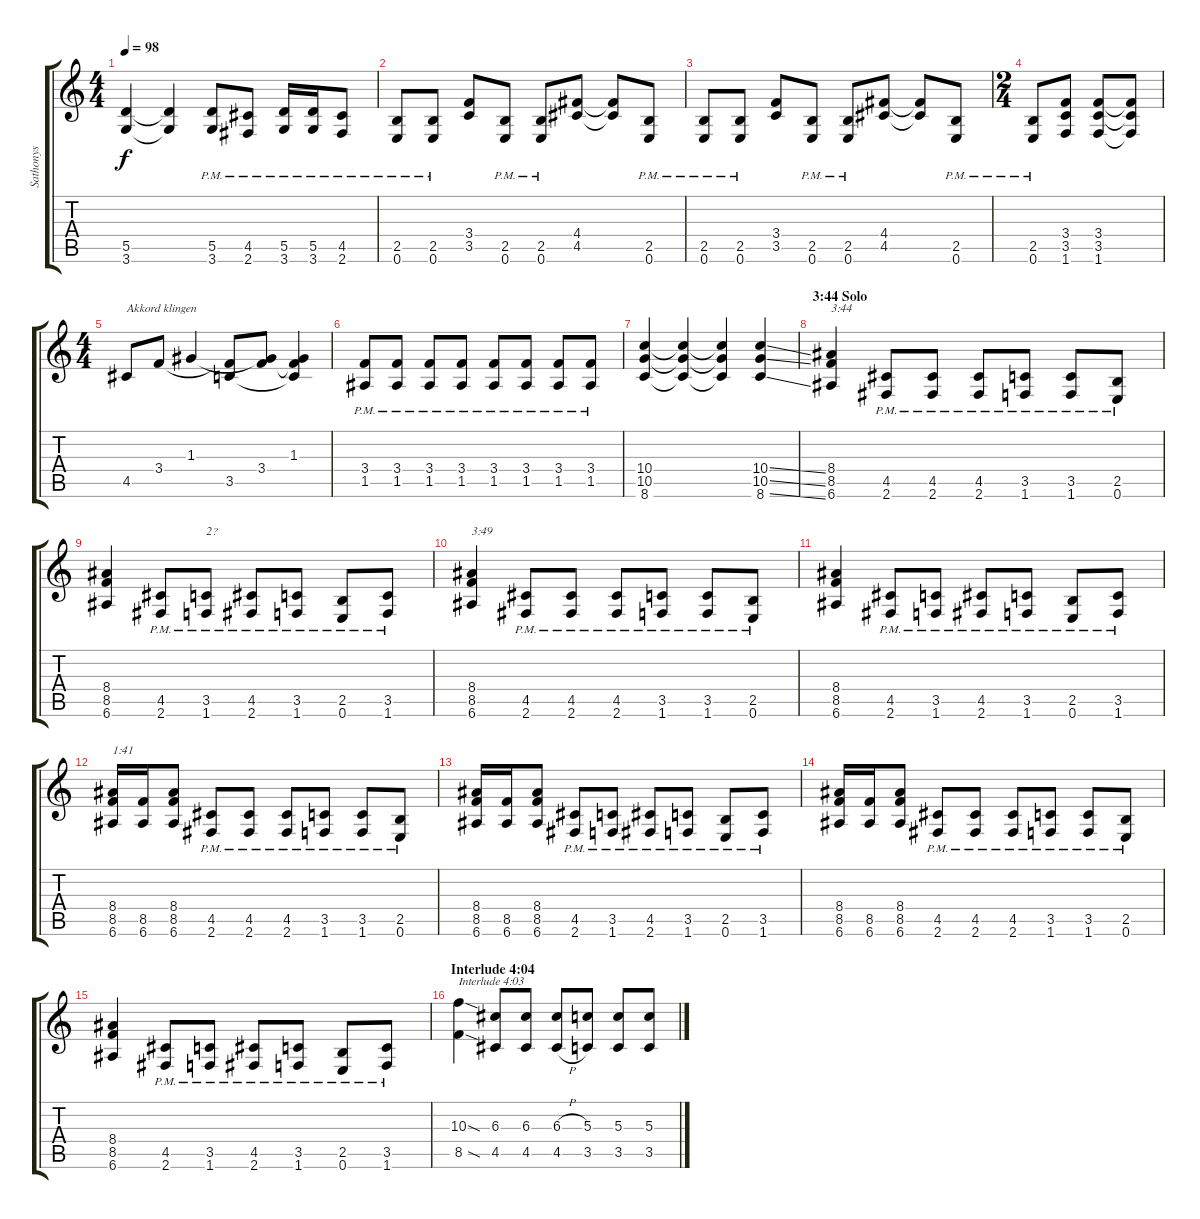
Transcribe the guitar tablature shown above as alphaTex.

\track ("Sathonys" "Sathonys") {instrument overdrivenguitar}
\staff {score tabs}
\tuning (E4 B3 G3 D3 A2 E2) {hide}
\ts (4 4)
\tempo 98
\clef g2
\ks c
(5.5 3.6).4{dy f instrument overdrivenguitar} (5.5{t} 3.6{t}).4 (5.5{pm} 3.6{pm}).8{instrument electricguitarmuted} (4.5{pm} 2.6{pm}).8 (5.5{pm} 3.6{pm}).16 (5.5{pm} 3.6{pm}).16 (4.5{pm} 2.6{pm}).8 |
(2.5{pm} 0.6{pm}).8 (2.5{pm} 0.6{pm}).8 (3.4 3.5).8{instrument overdrivenguitar} (2.5{pm} 0.6{pm}).8{instrument electricguitarmuted} (2.5{pm} 0.6{pm}).8 (4.4 4.5).8{instrument overdrivenguitar} (4.4{t} 4.5{t}).8 (2.5{pm} 0.6{pm}).8{instrument electricguitarmuted} |
(2.5{pm} 0.6{pm}).8 (2.5{pm} 0.6{pm}).8 (3.4 3.5).8{instrument overdrivenguitar} (2.5{pm} 0.6{pm}).8{instrument electricguitarmuted} (2.5{pm} 0.6{pm}).8 (4.4 4.5).8{instrument overdrivenguitar} (4.4{t} 4.5{t}).8 (2.5{pm} 0.6{pm}).8{instrument electricguitarmuted} |
\ts (2 4)
(2.5{pm} 0.6{pm}).8 (3.4 3.5 1.6).8{instrument overdrivenguitar} (3.4 3.5 1.6).8 (3.4{t} 3.5{t} 1.6{t}).8 |
\ts (4 4)
4.5.8{txt "Akkord klingen "} 3.4.8 1.3.4 (3.4{t} 3.5).8 (1.3{t} 3.4).8 (1.3 3.4{t} 3.5{t}).4 |
(3.4{pm} 1.5{pm}).8{instrument electricguitarmuted} (3.4{pm} 1.5{pm}).8 (3.4{pm} 1.5{pm}).8 (3.4{pm} 1.5{pm}).8 (3.4{pm} 1.5{pm}).8 (3.4{pm} 1.5{pm}).8 (3.4{pm} 1.5{pm}).8 (3.4{pm} 1.5{pm}).8 |
(10.4 10.5 8.6).4{instrument overdrivenguitar} (10.4{t} 10.5{t} 8.6{t}).4 (10.4{t} 10.5{t} 8.6{t}).4 (10.4{ss} 10.5{ss} 8.6{ss}).4 |
\section ("" "3:44 Solo")
(8.4 8.5 6.6).4{txt "3:44"} (4.5{pm} 2.6{pm}).8{instrument electricguitarmuted} (4.5{pm} 2.6{pm}).8 (4.5{pm} 2.6{pm}).8 (3.5{pm} 1.6{pm}).8 (3.5{pm} 1.6{pm}).8 (2.5{pm} 0.6{pm}).8 |
(8.4 8.5 6.6).4{instrument overdrivenguitar} (4.5{pm} 2.6{pm}).8{instrument electricguitarmuted} (3.5{pm} 1.6{pm}).8{txt "2?"} (4.5{pm} 2.6{pm}).8 (3.5{pm} 1.6{pm}).8 (2.5{pm} 0.6{pm}).8 (3.5{pm} 1.6{pm}).8 |
(8.4 8.5 6.6).4{txt "3:49" instrument overdrivenguitar} (4.5{pm} 2.6{pm}).8{instrument electricguitarmuted} (4.5{pm} 2.6{pm}).8 (4.5{pm} 2.6{pm}).8 (3.5{pm} 1.6{pm}).8 (3.5{pm} 1.6{pm}).8 (2.5{pm} 0.6{pm}).8 |
(8.4 8.5 6.6).4{instrument overdrivenguitar} (4.5{pm} 2.6{pm}).8{instrument electricguitarmuted} (3.5{pm} 1.6{pm}).8 (4.5{pm} 2.6{pm}).8 (3.5{pm} 1.6{pm}).8 (2.5{pm} 0.6{pm}).8 (3.5{pm} 1.6{pm}).8 |
(8.4 8.5 6.6).16{txt "1:41" instrument overdrivenguitar} (8.5 6.6).16 (8.4 8.5 6.6).8 (4.5{pm} 2.6{pm}).8{instrument electricguitarmuted} (4.5{pm} 2.6{pm}).8 (4.5{pm} 2.6{pm}).8 (3.5{pm} 1.6{pm}).8 (3.5{pm} 1.6{pm}).8 (2.5{pm} 0.6{pm}).8 |
(8.4 8.5 6.6).16{instrument overdrivenguitar} (8.5 6.6).16 (8.4 8.5 6.6).8 (4.5{pm} 2.6{pm}).8{instrument electricguitarmuted} (3.5{pm} 1.6{pm}).8 (4.5{pm} 2.6{pm}).8 (3.5{pm} 1.6{pm}).8 (2.5{pm} 0.6{pm}).8 (3.5{pm} 1.6{pm}).8 |
(8.4 8.5 6.6).16{instrument overdrivenguitar} (8.5 6.6).16 (8.4 8.5 6.6).8 (4.5{pm} 2.6{pm}).8{instrument electricguitarmuted} (4.5{pm} 2.6{pm}).8 (4.5{pm} 2.6{pm}).8 (3.5{pm} 1.6{pm}).8 (3.5{pm} 1.6{pm}).8 (2.5{pm} 0.6{pm}).8 |
(8.4 8.5 6.6).4{instrument overdrivenguitar} (4.5{pm} 2.6{pm}).8{instrument electricguitarmuted} (3.5{pm} 1.6{pm}).8 (4.5{pm} 2.6{pm}).8 (3.5{pm} 1.6{pm}).8 (2.5{pm} 0.6{pm}).8 (3.5{pm} 1.6{pm}).8 |
\section ("" "Interlude 4:04")
(10.3{sod} 8.5{sod}).4{txt "Interlude 4:03" instrument overdrivenguitar} (6.3 4.5).8 (6.3 4.5).8 (6.3{h} 4.5{h}).8 (5.3 3.5).8 (5.3 3.5).8 (5.3 3.5).8
